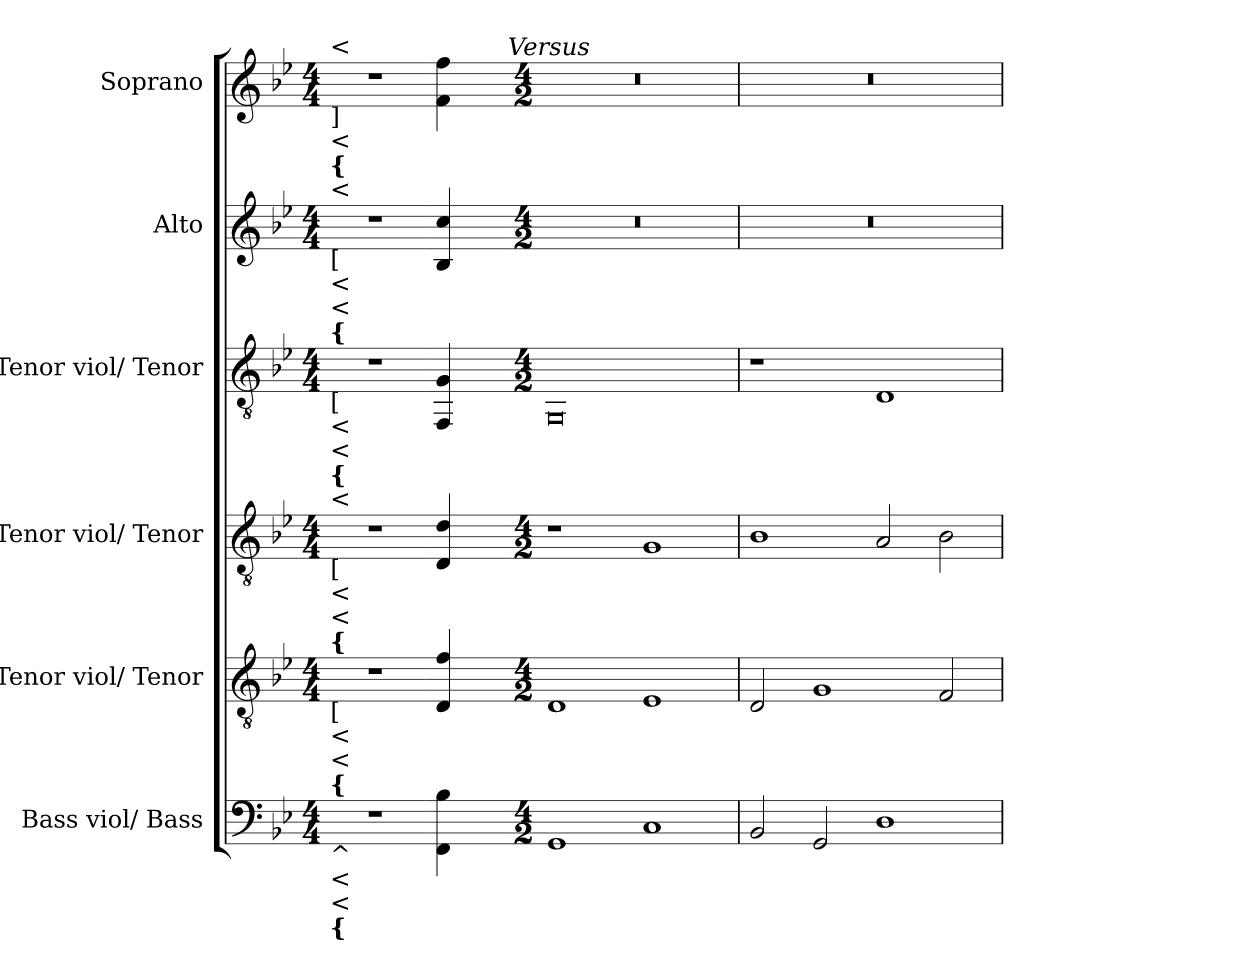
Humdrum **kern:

**kern	**kern	**kern	**kern	**kern	**kern
*part6	*part5	*part4	*part3	*part2	*part1
*staff6	*staff5	*staff4	*staff3	*staff2	*staff1
*I"Bass viol/ Bass	*I"Tenor viol/ Tenor	*I"Tenor viol/ Tenor	*I"Tenor viol/ Tenor	*I"Alto	*I"Soprano
*I'B.	*	*I'T.	*	*	*
!!LO:PB:g=z
*clefF4	*clefGv2	*clefGv2	*clefGv2	*clefG2	*clefG2
*	*ITrd7c12	*ITrd7c12	*	*	*
*k[b-e-]	*k[b-e-]	*k[b-e-]	*k[b-e-]	*k[b-e-]	*k[b-e-]
*B-:	*B-:	*B-:	*B-:	*B-:	*B-:
*M4/4	*M4/4	*M4/4	*M4/4	*M4/4	*M4/4
=1	=1	=1	=1	=1	=1
!	!	!	!	!	!LO:TX:b:t=]
!	!	!	!	!	!LO:TX:b:t=<
!	!	!	!	!	!LO:TX:t=<
!	!	!	!	!	!LO:TX:b:B:t={
!	!	!	!	!LO:TX:b:t=[	!
!	!	!	!	!LO:TX:b:t=<	!
!	!	!	!	!LO:TX:b:t=<	!
!	!	!	!	!LO:TX:a:t=<	!
!	!	!	!	!LO:TX:b:B:t={	!
!	!	!	!LO:TX:b:t=[	!	!
!	!	!	!LO:TX:b:t=<	!	!
!	!	!	!LO:TX:b:t=<	!	!
!	!	!	!LO:TX:b:B:t={	!	!
!	!	!LO:TX:b:t=[	!	!	!
!	!	!LO:TX:b:t=<	!	!	!
!	!	!LO:TX:b:t=<	!	!	!
!	!	!LO:TX:a:t=<	!	!	!
!	!	!LO:TX:b:B:t={	!	!	!
!	!LO:TX:b:t=[	!	!	!	!
!	!LO:TX:b:t=<	!	!	!	!
!	!LO:TX:b:t=<	!	!	!	!
!	!LO:TX:b:B:t={	!	!	!	!
!LO:TX:b:t=^	!	!	!	!	!
!LO:TX:b:t=<	!	!	!	!	!
!LO:TX:b:t=<	!	!	!	!	!
!LO:TX:b:B:t={	!	!	!	!	!
1r	1r	1r	1r	1r	1r
=-	=-	=-	=-	=-	=-
*	*	*	*	*	*^
4FFi\ 4B-i	4DDi/ 4Fi	4DDi/ 4Di	4FFi/ 4Gi	4B-i/ 4cci	4fi\ 4ffi	8ryy
.	.	.	.	.	.	16ryy
.	.	.	.	.	.	32ryy
.	.	.	.	.	.	64ryy
.	.	.	.	.	.	128...ryy
!	!	!	!	!	!	!LO:TX:a:i:t=Versus
.	.	.	.	.	.	1024ryy
*	*	*	*	*	*v	*v
=1-	=1-	=1-	=1-	=1-	=1-
*M4/2	*M4/2	*M4/2	*M4/2	*M4/2	*M4/2
*	*	*	*	*	*^
!	!	!	!	!LO:N:vis=1	!LO:N:vis=1	!
*	*	*	*	*	*v	*v
1GGi	1DDi	1r	0GGi	0r	0r
1Ci	1EE-i	1GGi	.	.	.
=2	=2	=2	=2	=2	=2
!	!	!	!	!LO:N:vis=1	!LO:N:vis=1
2BB-i/	2DDi/	1BB-i	1r	0r	0r
2GGi/	1GGi	.	.	.	.
1Di	.	2AAi/	1Di	.	.
.	2FFi/	2BB-i\	.	.	.
=	=	=	=	=	=
*-	*-	*-	*-	*-	*-
